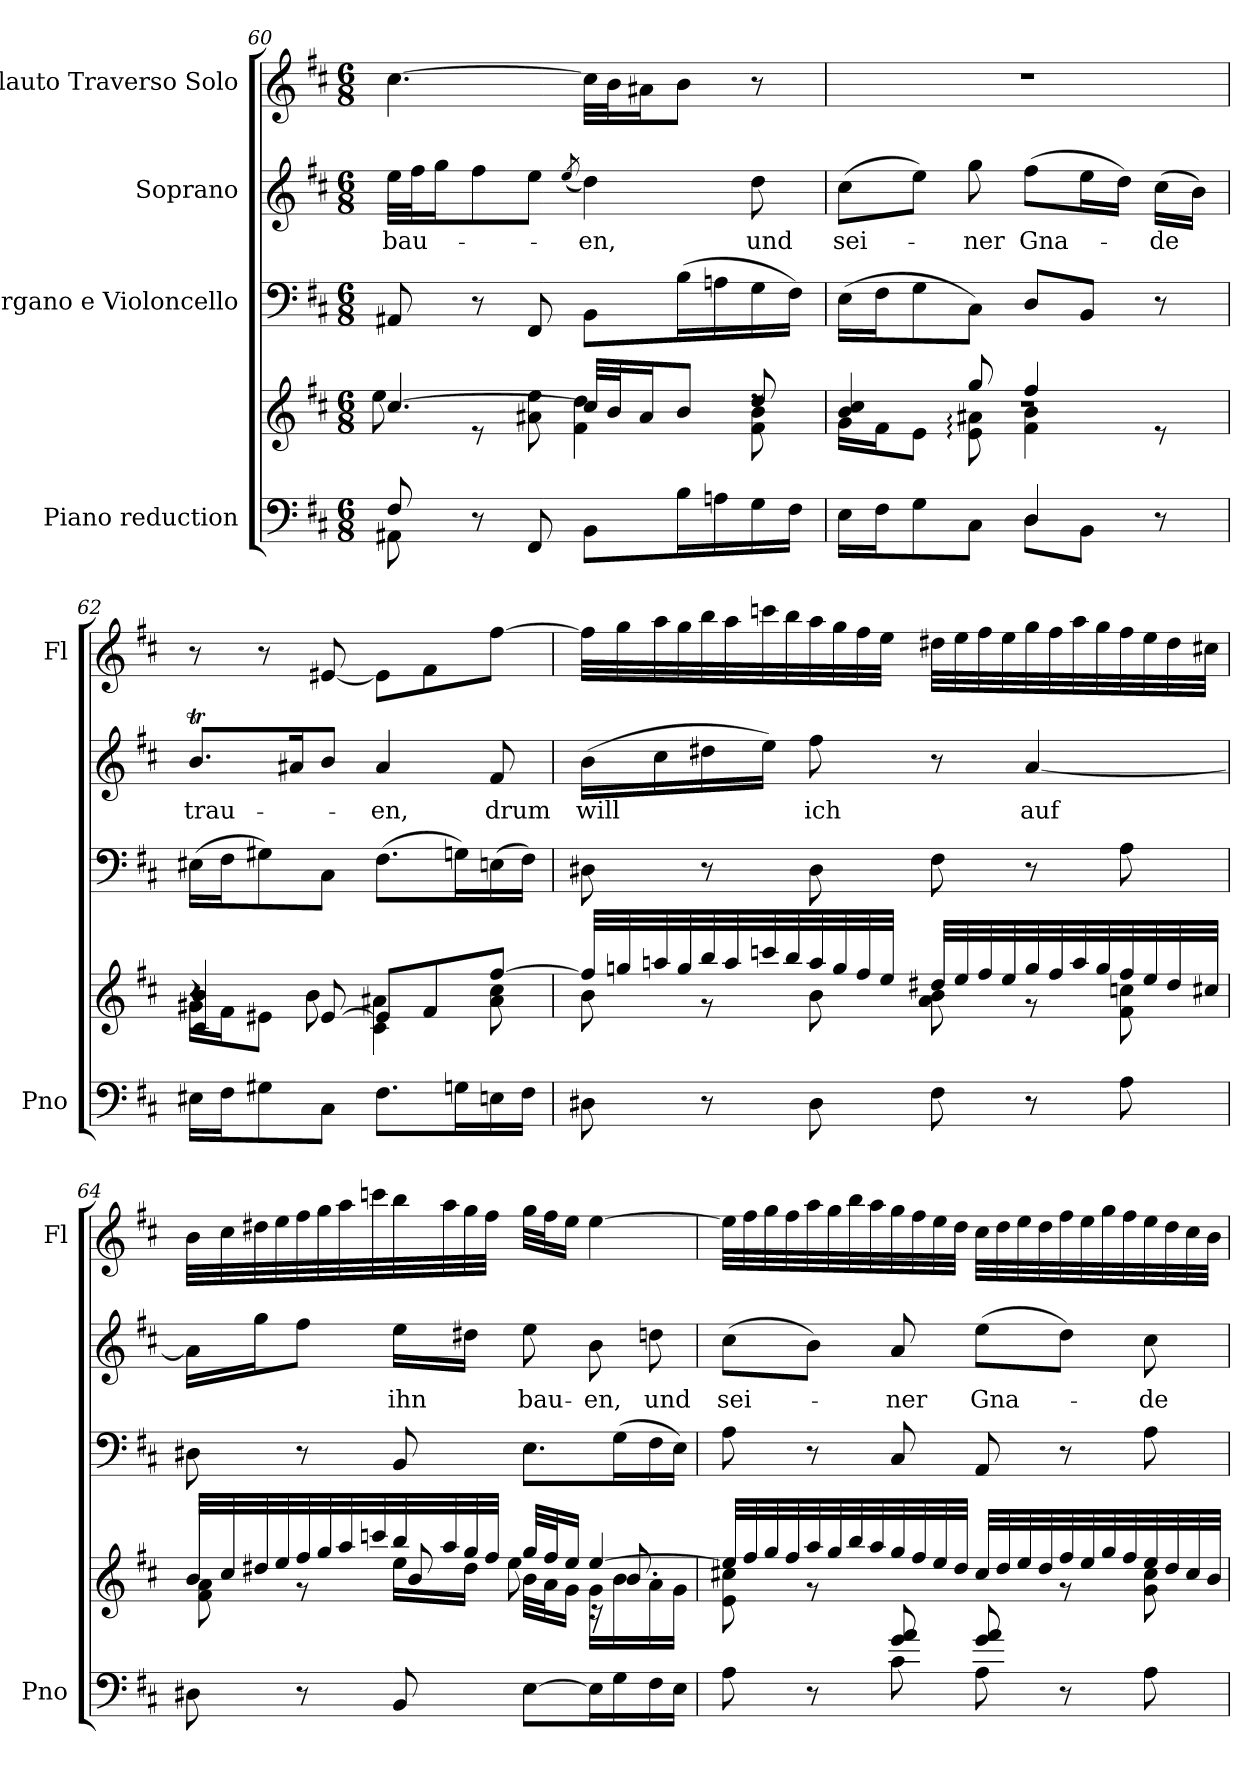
**kern	**kern	**kern	**kern	**text	**kern
*part4	*part4	*part3	*part2	*part2	*part1
*staff5	*staff4	*staff3	*staff2	*staff2	*staff1
*I"Piano reduction	*	*I"Organo e Violoncello	*I"Soprano	*	*I"Flauto Traverso Solo
*I'Pno	*	*	*	*	*I'Fl
*clefF4	*clefG2	*clefF4	*clefG2	*	*clefG2
*k[f#c#]	*k[f#c#]	*k[f#c#]	*k[f#c#]	*	*k[f#c#]
*M6/8	*M6/8	*M6/8	*M6/8	*	*M6/8
=60	=60	=60	=60	=60	=60
*^	*^	*	*	*	*
*	*	*	*^	*	*	*	*
!	!	!	!	!	!	!	!LO:LY:b	!
8F#/	8AA#X\	[4.cc#/	8ee\	8ryy	8AA#X/	32ee\LLL	bau-	[4.cc#\
.	.	.	.	.	.	32ff#\J	.	.
.	.	.	.	.	.	16gg\J	.	.
*	*	*	*v	*v	*	*	*	*
8r	8ryy	.	8r	8r	8ff#\	.	.
8FF#/	8ryy	.	8a#X\ 8ee\	8FF#/	8ee\J	.	.
.	.	.	.	.	(<8qee/	.	.
!	!	!	!	!	!	!LO:LY:b	!
8ryy	8BB\L	32cc#/LLL]	4f#\ 4dd\	8BB\L	4dd\)	-en,	32cc#\LLL]
.	.	32b/J	.	.	.	.	32b\J
.	.	16a#/J	.	.	.	.	16a#X\J
8ryy	16B\L	8b/J	.	(>16B\L	.	.	8b\J
.	16An\	.	.	16An\	.	.	.
*	*	*	*^	*	*	*	*
!	!	!	!	!	!	!	!LO:LY:b	!
8ryy	16G\	8rdd	8f#\ 8b\	8dd/	16G\	8dd\	und	8r
.	16F#\JJ	.	.	.	16F#\JJ)	.	.	.
=61	=61	=61	=61	=61	=61	=61	=61	=61
!	!	!	!	!	!	!	!LO:LY:b	!
4.ryy	16E\LL	2.rdd	16g\LL	4b/ 4cc#/	(>16E\LL	(>8cc#\L	sei-	2.r
.	16F#\J	.	16f#\J	.	16F#\J	.	.	.
.	8G\	.	8e\J	.	8G\	8ee\J)	.	.
!	!	!	!	!	!	!	!LO:LY:b	!
.	8C#\J	.	8e\: 8a#X\:	8gg/	8C#\J)	8gg\	-ner	.
!	!	!	!	!	!	!	!LO:LY:b	!
4D/	8D\L	.	4f#\ 4b\	4ff#/	8D/L	(>8ff#\L	Gna-	.
.	8BB\J	.	.	.	8BB/J	16ee\L	.	.
.	.	.	.	.	.	16dd\JJ)	.	.
!	!	!	!	!	!	!	!LO:LY:b	!
8r	8ryy	.	8ryy	8re	8r	(>16cc#\LL	-de	.
.	.	.	.	.	.	16b\JJ)	.	.
*v	*v	*	*	*	*	*	*	*
!!LO:LB:g=z
=62	=62	=62	=62	=62	=62	=62	=62
!	!	!	!	!	!	!LO:LY:b	!
16E#X\LL	4r	16g#X\LL	4c#/ 4b/	(>16E#X\LL	8.bT/L	trau-	8r
16F#\J	.	16f#\J	.	16F#\J	.	.	.
8G#X\	.	8e#X\J	.	8G#X\)	.	.	8r
.	.	.	.	.	16a#X/K	.	.
8C#\J	[8e#/	8b\	8ryy	8C#\J	8b/J	.	[8e#X/
!	!	!	!	!	!	!LO:LY:b	!
8.F#\L	8e#/L]	4c#\ 4a#X\	4.ryy	(>8.F#\L	4a#/	-en,	8e#\L]
.	8f#/	.	.	.	.	.	8f#\
16Gn\L	.	.	.	16Gn\L)	.	.	.
!	!	!	!	!	!	!LO:LY:b	!
16En\	[8ff#/J	8a#\ 8cc#\	.	(>16En\	8f#/	drum	[8ff#\J
16F#\JJ	.	.	.	16F#\JJ)	.	.	.
*	*	*v	*v	*	*	*	*
=63	=63	=63	=63	=63	=63	=63
!	!	!	!	!	!LO:LY:b	!
8D#X\	32ff#/LLL]	8b\	8D#X\	(>16b\LL	will	32ff#\LLL]
.	32ggn/	.	.	.	.	32gg\
.	32aan/	.	.	16cc#\	.	32aa\
.	32gg/	.	.	.	.	32gg\
8r	32bb/	8r	8r	16dd#X\	.	32bb\
.	32aa/	.	.	.	.	32aa\
.	32cccn/	.	.	16ee\JJ)	.	32cccn\
.	32bb/	.	.	.	.	32bb\
!	!	!	!	!	!LO:LY:b	!
8D#\	32aa/	8b\	8D#\	8ff#\	ich	32aa\
.	32gg/	.	.	.	.	32gg\
.	32ff#/	.	.	.	.	32ff#\
.	32ee/JJJ	.	.	.	.	32ee\JJJ
8F#\	32dd#X/LLL	8a\ 8b\	8F#\	8r	.	32dd#X\LLL
.	32ee/	.	.	.	.	32ee\
.	32ff#/	.	.	.	.	32ff#\
.	32ee/	.	.	.	.	32ee\
!	!	!	!	!	!LO:LY:b	!
8r	32gg/	8r	8r	[4a/	auf	32gg\
.	32ff#/	.	.	.	.	32ff#\
.	32aa/	.	.	.	.	32aa\
.	32gg/	.	.	.	.	32gg\
8A\	32ff#/	8f#\ 8ccn\	8A\	.	.	32ff#\
.	32ee/	.	.	.	.	32ee\
.	32dd#/	.	.	.	.	32dd#\
.	32cc#X/JJJ	.	.	.	.	32cc#X\JJJ
!!LO:PB:g=z
=64	=64	=64	=64	=64	=64	=64
*	*	*^	*	*	*	*
8D#X\	32b/LLL	8f#\ 8a\	4ryy	8D#X\	16a\LL]	.	32b\LLL
.	32cc#/	.	.	.	.	.	32cc#\
.	32dd#X/	.	.	.	16gg\J	.	32dd#X\
.	32ee/	.	.	.	.	.	32ee\
8r	32ff#/	8r	.	8r	8ff#\J	.	32ff#\
.	32gg/	.	.	.	.	.	32gg\
.	32aa/	.	.	.	.	.	32aa\
.	32cccn/	.	.	.	.	.	32cccn\
!	!	!	!	!	!	!LO:LY:b	!
8BB/	32bb/	16ee\LL	8b/	8BB/	16ee\LL	ihn	32bb\
.	32aa/	.	.	.	.	.	32aa\
.	32gg/	16dd#\JJ	.	.	16dd#X\JJ	.	32gg\
.	32ff#/JJJ	.	.	.	.	.	32ff#\JJJ
!	!	!	!	!	!	!LO:LY:b	!
[8E\L	32gg/LLL	32b\LLL	8ee\	8.E\L	8ee\	bau-	32gg\LLL
.	32ff#/J	32a\J	.	.	.	.	32ff#\J
.	16ee/JJ	16g\JJ	.	.	.	.	16ee\JJ
!	!	!	!	!	!	!LO:LY:b	!
16E\L]	[4ee/	16g\LL	16rc	.	8b\	-en,	[4ee\
16G\	.	16b\	8.b/	(>16G\L	.	.	.
!	!	!	!	!	!	!LO:LY:b	!
16F#\	.	16a\	.	16F#\	8ddn\	und	.
16E\JJ	.	16g\JJ	.	16E\JJ)	.	.	.
*	*	*v	*v	*	*	*	*
=65	=65	=65	=65	=65	=65	=65
*^	*	*	*	*	*	*
!	!	!	!	!	!	!LO:LY:b	!
4ryy	8A\	32ee/LLL]	8e\ 8cc#X\	8A\	(>8cc#\L	sei-	32ee\LLL]
.	.	32ff#/	.	.	.	.	32ff#\
.	.	32gg/	.	.	.	.	32gg\
.	.	32ff#/	.	.	.	.	32ff#\
.	8r	32aa/	8r	8r	8b\J)	.	32aa\
.	.	32gg/	.	.	.	.	32gg\
.	.	32bb/	.	.	.	.	32bb\
.	.	32aa/	.	.	.	.	32aa\
!	!	!	!	!	!	!LO:LY:b	!
8g/ 8a/	8c#\	32gg/	4ryy	8C#/	8a/	-ner	32gg\
.	.	32ff#/	.	.	.	.	32ff#\
.	.	32ee/	.	.	.	.	32ee\
.	.	32dd/JJJ	.	.	.	.	32dd\JJJ
!	!	!	!	!	!	!LO:LY:b	!
8g/ 8a/	8A\	32cc#/LLL	.	8AA/	(>8ee\L	Gna-	32cc#\LLL
.	.	32dd/	.	.	.	.	32dd\
.	.	32ee/	.	.	.	.	32ee\
.	.	32dd/	.	.	.	.	32dd\
4ryy	8r	32ff#/	8r	8r	8dd\J)	.	32ff#\
.	.	32ee/	.	.	.	.	32ee\
.	.	32gg/	.	.	.	.	32gg\
.	.	32ff#/	.	.	.	.	32ff#\
!	!	!	!	!	!	!LO:LY:b	!
.	8A\	32ee/	8g\ 8cc#\	8A\	8cc#\	-de	32ee\
.	.	32dd/	.	.	.	.	32dd\
.	.	32cc#/	.	.	.	.	32cc#\
.	.	32b/JJJ	.	.	.	.	32b\JJJ
*v	*v	*	*	*	*	*	*
*	*v	*v	*	*	*	*
=	=	=	=	=	=
*-	*-	*-	*-	*-	*-
